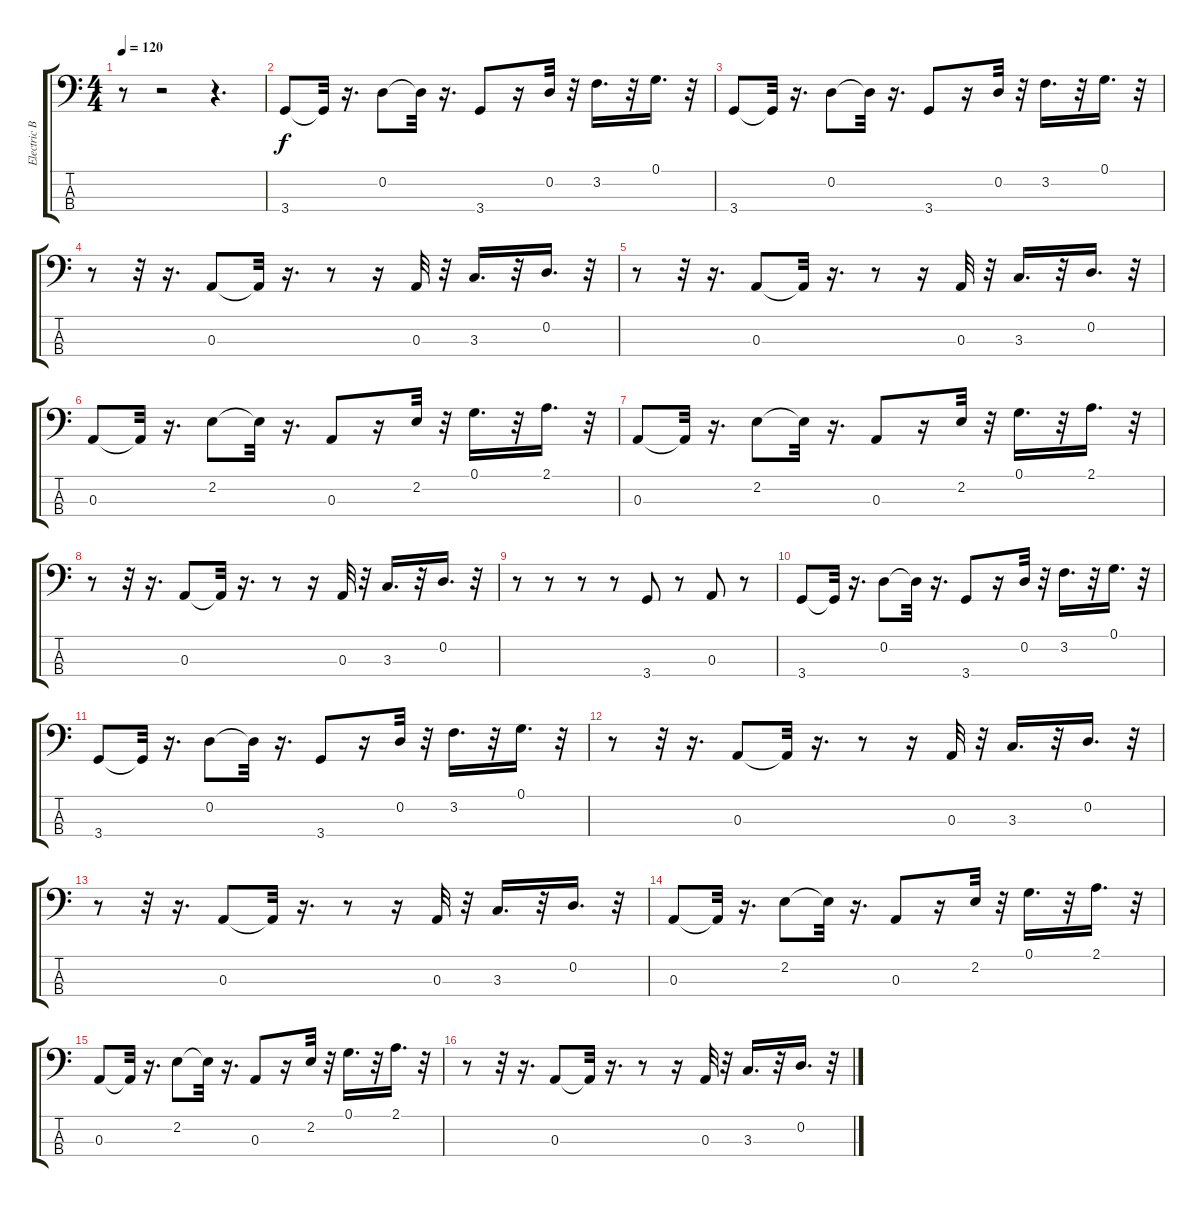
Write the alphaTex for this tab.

\track ("Electric Bass" "Electric B") {instrument electricbassfinger}
\staff {score tabs}
\tuning (G2 D2 A1 E1) {hide}
\ts (4 4)
\tempo 120
\clef f4
\ks c
r.8{dy f} r.2 r.4{d} |
3.4.8 3.4{t}.32 r.16{d} 0.2.8 0.2{t}.32 r.16{d} 3.4.8 r.16 0.2.32 r.32 3.2.16{d} r.32 0.1.16{d} r.32 |
3.4.8 3.4{t}.32 r.16{d} 0.2.8 0.2{t}.32 r.16{d} 3.4.8 r.16 0.2.32 r.32 3.2.16{d} r.32 0.1.16{d} r.32 |
r.8 r.32 r.16{d} 0.3.8 0.3{t}.32 r.16{d} r.8 r.16 0.3.32 r.32 3.3.16{d} r.32 0.2.16{d} r.32 |
r.8 r.32 r.16{d} 0.3.8 0.3{t}.32 r.16{d} r.8 r.16 0.3.32 r.32 3.3.16{d} r.32 0.2.16{d} r.32 |
0.3.8 0.3{t}.32 r.16{d} 2.2.8 2.2{t}.32 r.16{d} 0.3.8 r.16 2.2.32 r.32 0.1.16{d} r.32 2.1.16{d} r.32 |
0.3.8 0.3{t}.32 r.16{d} 2.2.8 2.2{t}.32 r.16{d} 0.3.8 r.16 2.2.32 r.32 0.1.16{d} r.32 2.1.16{d} r.32 |
r.8 r.32 r.16{d} 0.3.8 0.3{t}.32 r.16{d} r.8 r.16 0.3.32 r.32 3.3.16{d} r.32 0.2.16{d} r.32 |
r.8 r.8 r.8 r.8 3.4.8 r.8 0.3.8 r.8 |
3.4.8 3.4{t}.32 r.16{d} 0.2.8 0.2{t}.32 r.16{d} 3.4.8 r.16 0.2.32 r.32 3.2.16{d} r.32 0.1.16{d} r.32 |
3.4.8 3.4{t}.32 r.16{d} 0.2.8 0.2{t}.32 r.16{d} 3.4.8 r.16 0.2.32 r.32 3.2.16{d} r.32 0.1.16{d} r.32 |
r.8 r.32 r.16{d} 0.3.8 0.3{t}.32 r.16{d} r.8 r.16 0.3.32 r.32 3.3.16{d} r.32 0.2.16{d} r.32 |
r.8 r.32 r.16{d} 0.3.8 0.3{t}.32 r.16{d} r.8 r.16 0.3.32 r.32 3.3.16{d} r.32 0.2.16{d} r.32 |
0.3.8 0.3{t}.32 r.16{d} 2.2.8 2.2{t}.32 r.16{d} 0.3.8 r.16 2.2.32 r.32 0.1.16{d} r.32 2.1.16{d} r.32 |
0.3.8 0.3{t}.32 r.16{d} 2.2.8 2.2{t}.32 r.16{d} 0.3.8 r.16 2.2.32 r.32 0.1.16{d} r.32 2.1.16{d} r.32 |
r.8 r.32 r.16{d} 0.3.8 0.3{t}.32 r.16{d} r.8 r.16 0.3.32 r.32 3.3.16{d} r.32 0.2.16{d} r.32
